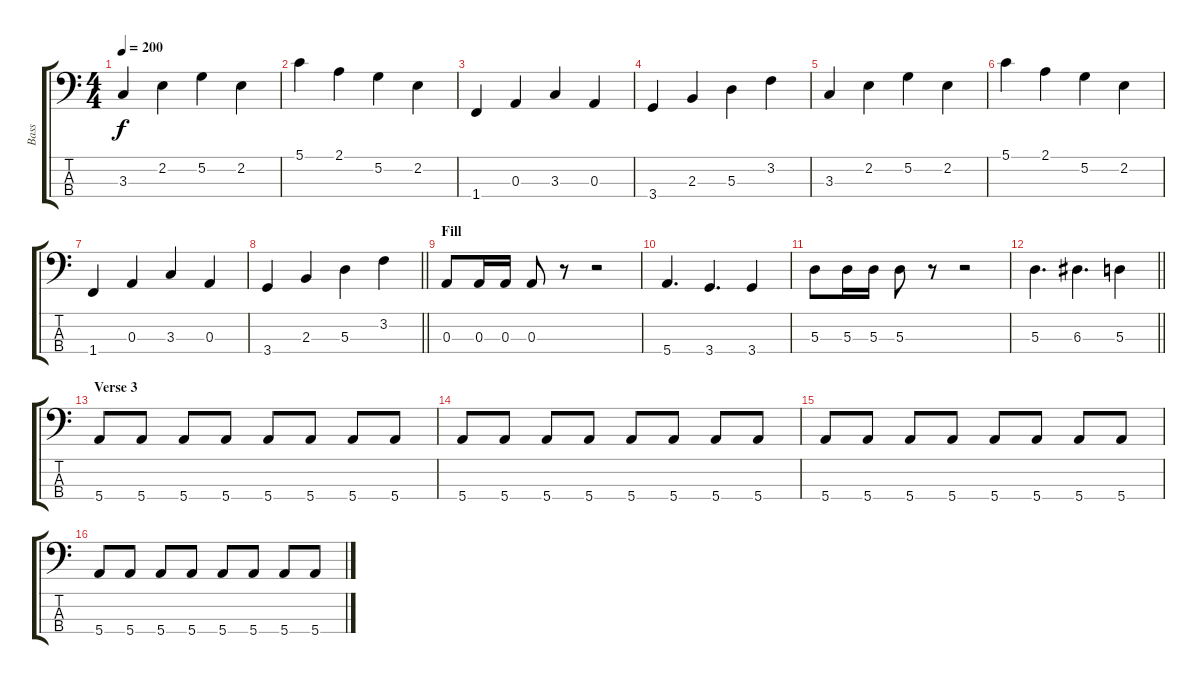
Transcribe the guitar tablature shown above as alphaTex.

\track ("Bass" "Bass") {instrument electricbasspick}
\staff {score tabs}
\tuning (G2 D2 A1 E1) {hide}
\ts (4 4)
\tempo 200
\clef f4
\ks c
3.3.4{dy f} 2.2.4 5.2.4 2.2.4 |
5.1.4 2.1.4 5.2.4 2.2.4 |
1.4.4 0.3.4 3.3.4 0.3.4 |
3.4.4 2.3.4 5.3.4 3.2.4 |
3.3.4 2.2.4 5.2.4 2.2.4 |
5.1.4 2.1.4 5.2.4 2.2.4 |
1.4.4 0.3.4 3.3.4 0.3.4 |
\barLineRight lightlight
3.4.4 2.3.4 5.3.4 3.2.4 |
\section ("" "Fill")
0.3.8 0.3.16 0.3.16 0.3.8 r.8 r.2 |
5.4.4{d} 3.4.4{d} 3.4.4 |
5.3.8 5.3.16 5.3.16 5.3.8 r.8 r.2 |
\barLineRight lightlight
5.3.4{d} 6.3.4{d} 5.3.4 |
\section ("" "Verse 3 ")
5.4.8 5.4.8 5.4.8 5.4.8 5.4.8 5.4.8 5.4.8 5.4.8 |
5.4.8 5.4.8 5.4.8 5.4.8 5.4.8 5.4.8 5.4.8 5.4.8 |
5.4.8 5.4.8 5.4.8 5.4.8 5.4.8 5.4.8 5.4.8 5.4.8 |
5.4.8 5.4.8 5.4.8 5.4.8 5.4.8 5.4.8 5.4.8 5.4.8
